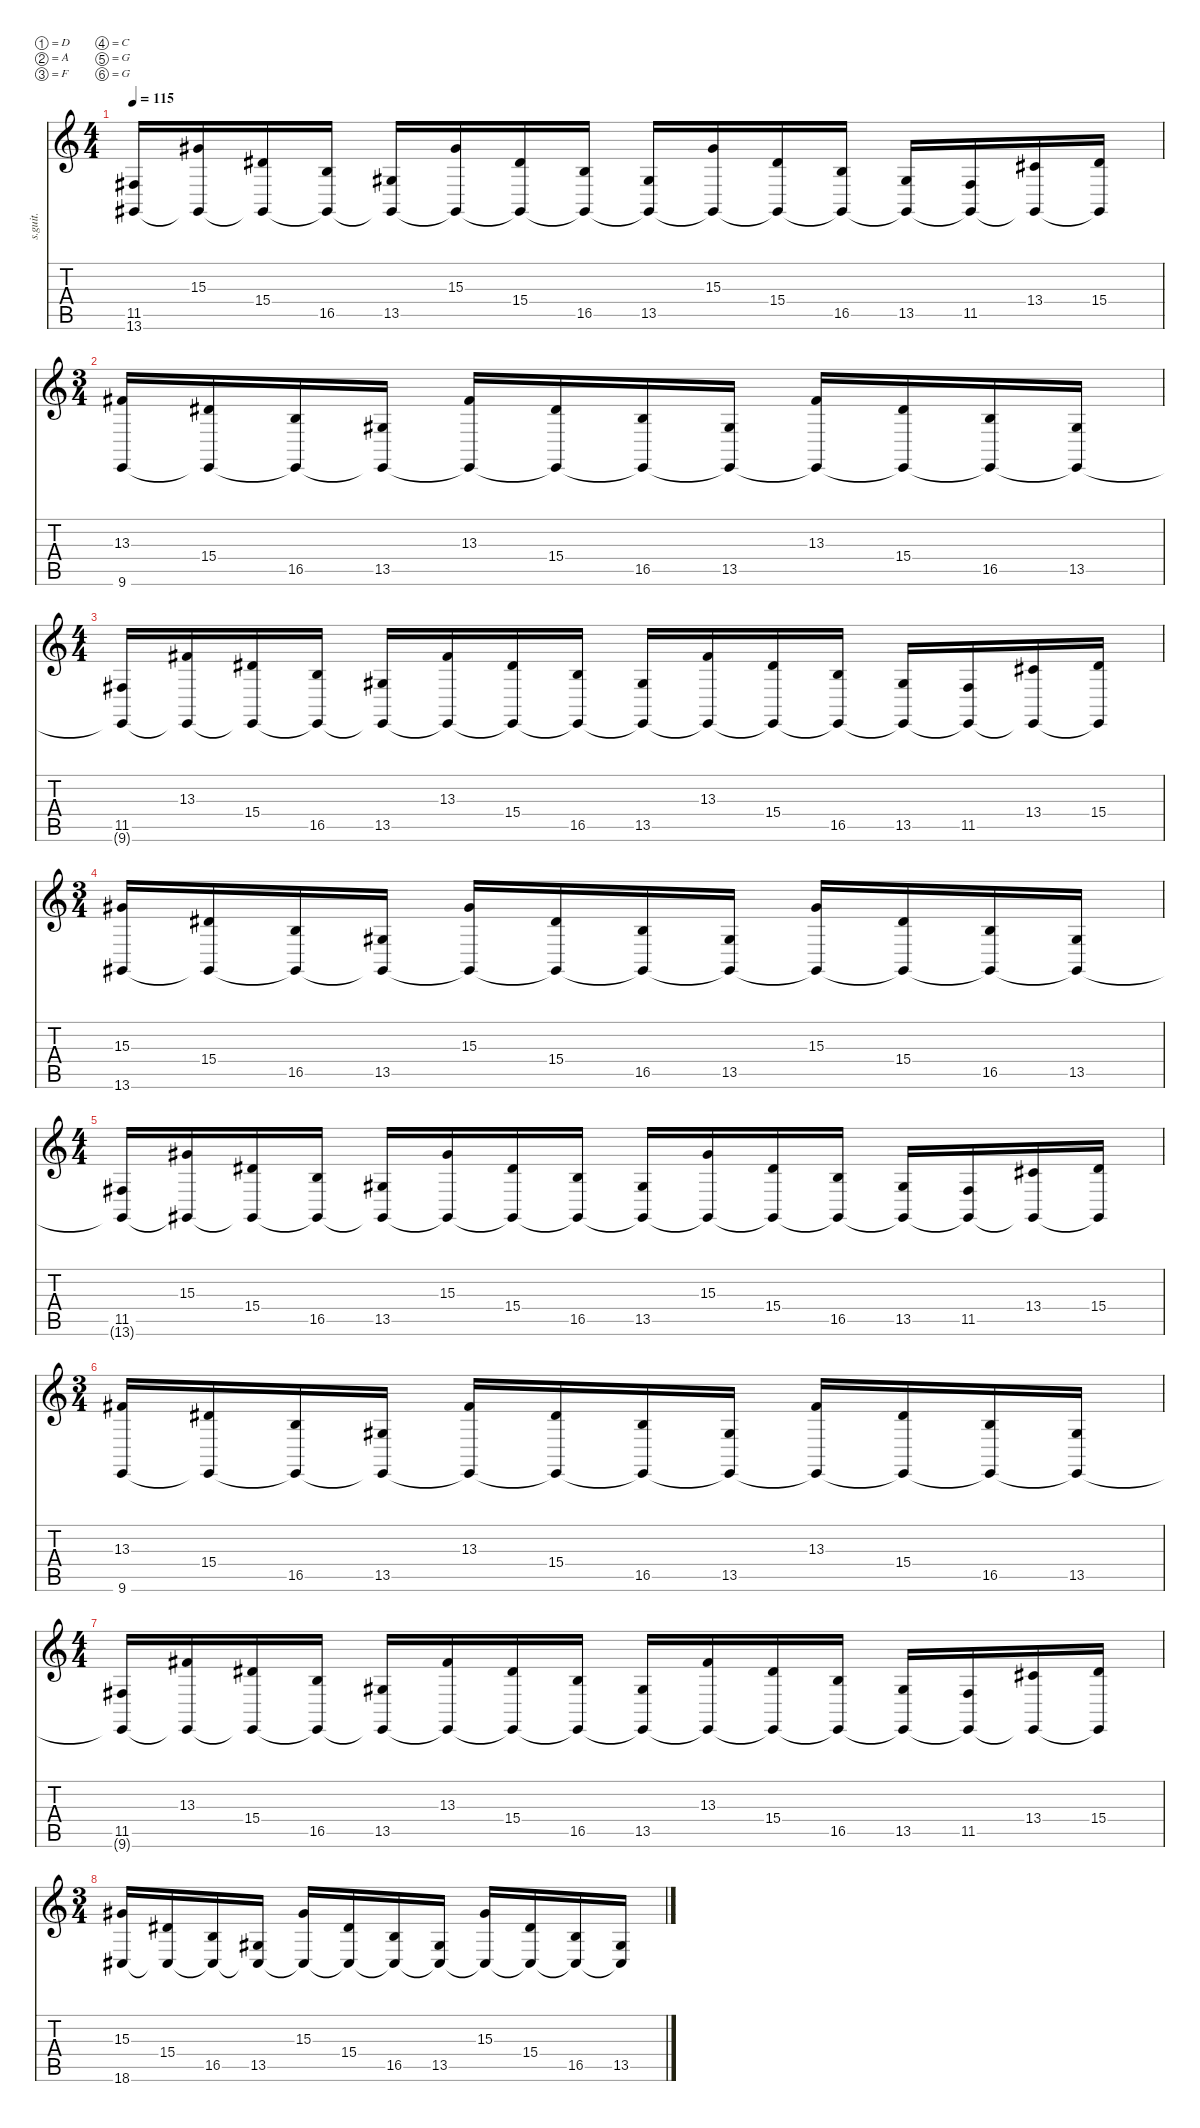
\defaultSystemsLayout 4
\hideDynamics
\bracketExtendMode nobrackets
\track ("Bass" "s.guit.") {instrument electricbasspick}
\staff {score tabs}
\tuning (D3 A2 F2 C2 G1 G0)
\ts (4 4)
\beaming (8 2 2 2 2)
\tempo 115
\clef g2
\ks c
(11.5{acc #} 13.6{t acc #}).16{lyrics (0 "") lyrics (1 "") lyrics (2 "") lyrics (3 "") lyrics (4 "") dy f} (15.3{acc #} 13.6{t acc #}).16{lyrics (0 "") lyrics (1 "") lyrics (2 "") lyrics (3 "") lyrics (4 "")} (15.4{acc #} 13.6{t acc #}).16{lyrics (0 "") lyrics (1 "") lyrics (2 "") lyrics (3 "") lyrics (4 "")} (16.5 13.6{t acc #}).16{lyrics (0 "") lyrics (1 "") lyrics (2 "") lyrics (3 "") lyrics (4 "")} (13.5{acc #} 13.6{t acc #}).16{lyrics (0 "") lyrics (1 "") lyrics (2 "") lyrics (3 "") lyrics (4 "")} (15.3{acc #} 13.6{t acc #}).16{lyrics (0 "") lyrics (1 "") lyrics (2 "") lyrics (3 "") lyrics (4 "")} (15.4{acc #} 13.6{t acc #}).16{lyrics (0 "") lyrics (1 "") lyrics (2 "") lyrics (3 "") lyrics (4 "")} (16.5 13.6{t acc #}).16{lyrics (0 "") lyrics (1 "") lyrics (2 "") lyrics (3 "") lyrics (4 "")} (13.5{acc #} 13.6{t acc #}).16{lyrics (0 "") lyrics (1 "") lyrics (2 "") lyrics (3 "") lyrics (4 "")} (15.3{acc #} 13.6{t acc #}).16{lyrics (0 "") lyrics (1 "") lyrics (2 "") lyrics (3 "") lyrics (4 "")} (15.4{acc #} 13.6{t acc #}).16{lyrics (0 "") lyrics (1 "") lyrics (2 "") lyrics (3 "") lyrics (4 "")} (16.5 13.6{t acc #}).16{lyrics (0 "") lyrics (1 "") lyrics (2 "") lyrics (3 "") lyrics (4 "")} (13.5{acc #} 13.6{t acc #}).16{lyrics (0 "") lyrics (1 "") lyrics (2 "") lyrics (3 "") lyrics (4 "")} (11.5{acc #} 13.6{t acc #}).16{lyrics (0 "") lyrics (1 "") lyrics (2 "") lyrics (3 "") lyrics (4 "")} (13.4{acc #} 13.6{t acc #}).16{lyrics (0 "") lyrics (1 "") lyrics (2 "") lyrics (3 "") lyrics (4 "")} (15.4{acc #} 13.6{t acc #}).16{lyrics (0 "") lyrics (1 "") lyrics (2 "") lyrics (3 "") lyrics (4 "")} |
\ts (3 4)
\beaming (8 2 2 2 2)
(13.3{acc #} 9.6).16{lyrics (0 "") lyrics (1 "") lyrics (2 "") lyrics (3 "") lyrics (4 "")} (15.4{acc #} 9.6{t}).16{lyrics (0 "") lyrics (1 "") lyrics (2 "") lyrics (3 "") lyrics (4 "")} (16.5 9.6{t}).16{lyrics (0 "") lyrics (1 "") lyrics (2 "") lyrics (3 "") lyrics (4 "")} (13.5{acc #} 9.6{t}).16{lyrics (0 "") lyrics (1 "") lyrics (2 "") lyrics (3 "") lyrics (4 "")} (13.3{acc #} 9.6{t}).16{lyrics (0 "") lyrics (1 "") lyrics (2 "") lyrics (3 "") lyrics (4 "")} (15.4{acc #} 9.6{t}).16{lyrics (0 "") lyrics (1 "") lyrics (2 "") lyrics (3 "") lyrics (4 "")} (16.5 9.6{t}).16{lyrics (0 "") lyrics (1 "") lyrics (2 "") lyrics (3 "") lyrics (4 "")} (13.5{acc #} 9.6{t}).16{lyrics (0 "") lyrics (1 "") lyrics (2 "") lyrics (3 "") lyrics (4 "")} (13.3{acc #} 9.6{t}).16{lyrics (0 "") lyrics (1 "") lyrics (2 "") lyrics (3 "") lyrics (4 "")} (15.4{acc #} 9.6{t}).16{lyrics (0 "") lyrics (1 "") lyrics (2 "") lyrics (3 "") lyrics (4 "")} (16.5 9.6{t}).16{lyrics (0 "") lyrics (1 "") lyrics (2 "") lyrics (3 "") lyrics (4 "")} (13.5{acc #} 9.6{t}).16{lyrics (0 "") lyrics (1 "") lyrics (2 "") lyrics (3 "") lyrics (4 "")} |
\ts (4 4)
\beaming (8 2 2 2 2)
(11.5{acc #} 9.6{t}).16{lyrics (0 "") lyrics (1 "") lyrics (2 "") lyrics (3 "") lyrics (4 "")} (13.3{acc #} 9.6{t}).16{lyrics (0 "") lyrics (1 "") lyrics (2 "") lyrics (3 "") lyrics (4 "")} (15.4{acc #} 9.6{t}).16{lyrics (0 "") lyrics (1 "") lyrics (2 "") lyrics (3 "") lyrics (4 "")} (16.5 9.6{t}).16{lyrics (0 "") lyrics (1 "") lyrics (2 "") lyrics (3 "") lyrics (4 "")} (13.5{acc #} 9.6{t}).16{lyrics (0 "") lyrics (1 "") lyrics (2 "") lyrics (3 "") lyrics (4 "")} (13.3{acc #} 9.6{t}).16{lyrics (0 "") lyrics (1 "") lyrics (2 "") lyrics (3 "") lyrics (4 "")} (15.4{acc #} 9.6{t}).16{lyrics (0 "") lyrics (1 "") lyrics (2 "") lyrics (3 "") lyrics (4 "")} (16.5 9.6{t}).16{lyrics (0 "") lyrics (1 "") lyrics (2 "") lyrics (3 "") lyrics (4 "")} (13.5{acc #} 9.6{t}).16{lyrics (0 "") lyrics (1 "") lyrics (2 "") lyrics (3 "") lyrics (4 "")} (13.3{acc #} 9.6{t}).16{lyrics (0 "") lyrics (1 "") lyrics (2 "") lyrics (3 "") lyrics (4 "")} (15.4{acc #} 9.6{t}).16{lyrics (0 "") lyrics (1 "") lyrics (2 "") lyrics (3 "") lyrics (4 "")} (16.5 9.6{t}).16{lyrics (0 "") lyrics (1 "") lyrics (2 "") lyrics (3 "") lyrics (4 "")} (13.5{acc #} 9.6{t}).16{lyrics (0 "") lyrics (1 "") lyrics (2 "") lyrics (3 "") lyrics (4 "")} (11.5{acc #} 9.6{t}).16{lyrics (0 "") lyrics (1 "") lyrics (2 "") lyrics (3 "") lyrics (4 "")} (13.4{acc #} 9.6{t}).16{lyrics (0 "") lyrics (1 "") lyrics (2 "") lyrics (3 "") lyrics (4 "")} (15.4{acc #} 9.6{t}).16{lyrics (0 "") lyrics (1 "") lyrics (2 "") lyrics (3 "") lyrics (4 "")} |
\ts (3 4)
\beaming (8 2 2 2 2)
(15.3{acc #} 13.6{acc #}).16{lyrics (0 "") lyrics (1 "") lyrics (2 "") lyrics (3 "") lyrics (4 "")} (15.4{acc #} 13.6{t acc #}).16{lyrics (0 "") lyrics (1 "") lyrics (2 "") lyrics (3 "") lyrics (4 "")} (16.5 13.6{t acc #}).16{lyrics (0 "") lyrics (1 "") lyrics (2 "") lyrics (3 "") lyrics (4 "")} (13.5{acc #} 13.6{t acc #}).16{lyrics (0 "") lyrics (1 "") lyrics (2 "") lyrics (3 "") lyrics (4 "")} (15.3{acc #} 13.6{t acc #}).16{lyrics (0 "") lyrics (1 "") lyrics (2 "") lyrics (3 "") lyrics (4 "")} (15.4{acc #} 13.6{t acc #}).16{lyrics (0 "") lyrics (1 "") lyrics (2 "") lyrics (3 "") lyrics (4 "")} (16.5 13.6{t acc #}).16{lyrics (0 "") lyrics (1 "") lyrics (2 "") lyrics (3 "") lyrics (4 "")} (13.5{acc #} 13.6{t acc #}).16{lyrics (0 "") lyrics (1 "") lyrics (2 "") lyrics (3 "") lyrics (4 "")} (15.3{acc #} 13.6{t acc #}).16{lyrics (0 "") lyrics (1 "") lyrics (2 "") lyrics (3 "") lyrics (4 "")} (15.4{acc #} 13.6{t acc #}).16{lyrics (0 "") lyrics (1 "") lyrics (2 "") lyrics (3 "") lyrics (4 "")} (16.5 13.6{t acc #}).16{lyrics (0 "") lyrics (1 "") lyrics (2 "") lyrics (3 "") lyrics (4 "")} (13.5{acc #} 13.6{t acc #}).16{lyrics (0 "") lyrics (1 "") lyrics (2 "") lyrics (3 "") lyrics (4 "")} |
\ts (4 4)
\beaming (8 2 2 2 2)
(11.5{acc #} 13.6{t acc #}).16{lyrics (0 "") lyrics (1 "") lyrics (2 "") lyrics (3 "") lyrics (4 "")} (15.3{acc #} 13.6{t acc #}).16{lyrics (0 "") lyrics (1 "") lyrics (2 "") lyrics (3 "") lyrics (4 "")} (15.4{acc #} 13.6{t acc #}).16{lyrics (0 "") lyrics (1 "") lyrics (2 "") lyrics (3 "") lyrics (4 "")} (16.5 13.6{t acc #}).16{lyrics (0 "") lyrics (1 "") lyrics (2 "") lyrics (3 "") lyrics (4 "")} (13.5{acc #} 13.6{t acc #}).16{lyrics (0 "") lyrics (1 "") lyrics (2 "") lyrics (3 "") lyrics (4 "")} (15.3{acc #} 13.6{t acc #}).16{lyrics (0 "") lyrics (1 "") lyrics (2 "") lyrics (3 "") lyrics (4 "")} (15.4{acc #} 13.6{t acc #}).16{lyrics (0 "") lyrics (1 "") lyrics (2 "") lyrics (3 "") lyrics (4 "")} (16.5 13.6{t acc #}).16{lyrics (0 "") lyrics (1 "") lyrics (2 "") lyrics (3 "") lyrics (4 "")} (13.5{acc #} 13.6{t acc #}).16{lyrics (0 "") lyrics (1 "") lyrics (2 "") lyrics (3 "") lyrics (4 "")} (15.3{acc #} 13.6{t acc #}).16{lyrics (0 "") lyrics (1 "") lyrics (2 "") lyrics (3 "") lyrics (4 "")} (15.4{acc #} 13.6{t acc #}).16{lyrics (0 "") lyrics (1 "") lyrics (2 "") lyrics (3 "") lyrics (4 "")} (16.5 13.6{t acc #}).16{lyrics (0 "") lyrics (1 "") lyrics (2 "") lyrics (3 "") lyrics (4 "")} (13.5{acc #} 13.6{t acc #}).16{lyrics (0 "") lyrics (1 "") lyrics (2 "") lyrics (3 "") lyrics (4 "")} (11.5{acc #} 13.6{t acc #}).16{lyrics (0 "") lyrics (1 "") lyrics (2 "") lyrics (3 "") lyrics (4 "")} (13.4{acc #} 13.6{t acc #}).16{lyrics (0 "") lyrics (1 "") lyrics (2 "") lyrics (3 "") lyrics (4 "")} (15.4{acc #} 13.6{t acc #}).16{lyrics (0 "") lyrics (1 "") lyrics (2 "") lyrics (3 "") lyrics (4 "")} |
\ts (3 4)
\beaming (8 2 2 2 2)
(13.3{acc #} 9.6).16{lyrics (0 "") lyrics (1 "") lyrics (2 "") lyrics (3 "") lyrics (4 "")} (15.4{acc #} 9.6{t}).16{lyrics (0 "") lyrics (1 "") lyrics (2 "") lyrics (3 "") lyrics (4 "")} (16.5 9.6{t}).16{lyrics (0 "") lyrics (1 "") lyrics (2 "") lyrics (3 "") lyrics (4 "")} (13.5{acc #} 9.6{t}).16{lyrics (0 "") lyrics (1 "") lyrics (2 "") lyrics (3 "") lyrics (4 "")} (13.3{acc #} 9.6{t}).16{lyrics (0 "") lyrics (1 "") lyrics (2 "") lyrics (3 "") lyrics (4 "")} (15.4{acc #} 9.6{t}).16{lyrics (0 "") lyrics (1 "") lyrics (2 "") lyrics (3 "") lyrics (4 "")} (16.5 9.6{t}).16{lyrics (0 "") lyrics (1 "") lyrics (2 "") lyrics (3 "") lyrics (4 "")} (13.5{acc #} 9.6{t}).16{lyrics (0 "") lyrics (1 "") lyrics (2 "") lyrics (3 "") lyrics (4 "")} (13.3{acc #} 9.6{t}).16{lyrics (0 "") lyrics (1 "") lyrics (2 "") lyrics (3 "") lyrics (4 "")} (15.4{acc #} 9.6{t}).16{lyrics (0 "") lyrics (1 "") lyrics (2 "") lyrics (3 "") lyrics (4 "")} (16.5 9.6{t}).16{lyrics (0 "") lyrics (1 "") lyrics (2 "") lyrics (3 "") lyrics (4 "")} (13.5{acc #} 9.6{t}).16{lyrics (0 "") lyrics (1 "") lyrics (2 "") lyrics (3 "") lyrics (4 "")} |
\ts (4 4)
\beaming (8 2 2 2 2)
(11.5{acc #} 9.6{t}).16{lyrics (0 "") lyrics (1 "") lyrics (2 "") lyrics (3 "") lyrics (4 "")} (13.3{acc #} 9.6{t}).16{lyrics (0 "") lyrics (1 "") lyrics (2 "") lyrics (3 "") lyrics (4 "")} (15.4{acc #} 9.6{t}).16{lyrics (0 "") lyrics (1 "") lyrics (2 "") lyrics (3 "") lyrics (4 "")} (16.5 9.6{t}).16{lyrics (0 "") lyrics (1 "") lyrics (2 "") lyrics (3 "") lyrics (4 "")} (13.5{acc #} 9.6{t}).16{lyrics (0 "") lyrics (1 "") lyrics (2 "") lyrics (3 "") lyrics (4 "")} (13.3{acc #} 9.6{t}).16{lyrics (0 "") lyrics (1 "") lyrics (2 "") lyrics (3 "") lyrics (4 "")} (15.4{acc #} 9.6{t}).16{lyrics (0 "") lyrics (1 "") lyrics (2 "") lyrics (3 "") lyrics (4 "")} (16.5 9.6{t}).16{lyrics (0 "") lyrics (1 "") lyrics (2 "") lyrics (3 "") lyrics (4 "")} (13.5{acc #} 9.6{t}).16{lyrics (0 "") lyrics (1 "") lyrics (2 "") lyrics (3 "") lyrics (4 "")} (13.3{acc #} 9.6{t}).16{lyrics (0 "") lyrics (1 "") lyrics (2 "") lyrics (3 "") lyrics (4 "")} (15.4{acc #} 9.6{t}).16{lyrics (0 "") lyrics (1 "") lyrics (2 "") lyrics (3 "") lyrics (4 "")} (16.5 9.6{t}).16{lyrics (0 "") lyrics (1 "") lyrics (2 "") lyrics (3 "") lyrics (4 "")} (13.5{acc #} 9.6{t}).16{lyrics (0 "") lyrics (1 "") lyrics (2 "") lyrics (3 "") lyrics (4 "")} (11.5{acc #} 9.6{t}).16{lyrics (0 "") lyrics (1 "") lyrics (2 "") lyrics (3 "") lyrics (4 "")} (13.4{acc #} 9.6{t}).16{lyrics (0 "") lyrics (1 "") lyrics (2 "") lyrics (3 "") lyrics (4 "")} (15.4{acc #} 9.6{t}).16{lyrics (0 "") lyrics (1 "") lyrics (2 "") lyrics (3 "") lyrics (4 "")} |
\ts (3 4)
\beaming (8 2 2 2 2)
(15.3{acc #} 18.6{acc #}).16{lyrics (0 "") lyrics (1 "") lyrics (2 "") lyrics (3 "") lyrics (4 "")} (15.4{acc #} 18.6{t acc #}).16{lyrics (0 "") lyrics (1 "") lyrics (2 "") lyrics (3 "") lyrics (4 "")} (16.5 18.6{t acc #}).16{lyrics (0 "") lyrics (1 "") lyrics (2 "") lyrics (3 "") lyrics (4 "")} (13.5{acc #} 18.6{t acc #}).16{lyrics (0 "") lyrics (1 "") lyrics (2 "") lyrics (3 "") lyrics (4 "")} (15.3{acc #} 18.6{t acc #}).16{lyrics (0 "") lyrics (1 "") lyrics (2 "") lyrics (3 "") lyrics (4 "")} (15.4{acc #} 18.6{t acc #}).16{lyrics (0 "") lyrics (1 "") lyrics (2 "") lyrics (3 "") lyrics (4 "")} (16.5 18.6{t acc #}).16{lyrics (0 "") lyrics (1 "") lyrics (2 "") lyrics (3 "") lyrics (4 "")} (13.5{acc #} 18.6{t acc #}).16{lyrics (0 "") lyrics (1 "") lyrics (2 "") lyrics (3 "") lyrics (4 "")} (15.3{acc #} 18.6{t acc #}).16{lyrics (0 "") lyrics (1 "") lyrics (2 "") lyrics (3 "") lyrics (4 "")} (15.4{acc #} 18.6{t acc #}).16{lyrics (0 "") lyrics (1 "") lyrics (2 "") lyrics (3 "") lyrics (4 "")} (16.5 18.6{t acc #}).16{lyrics (0 "") lyrics (1 "") lyrics (2 "") lyrics (3 "") lyrics (4 "")} (13.5{acc #} 18.6{t acc #}).16{lyrics (0 "") lyrics (1 "") lyrics (2 "") lyrics (3 "") lyrics (4 "")}
